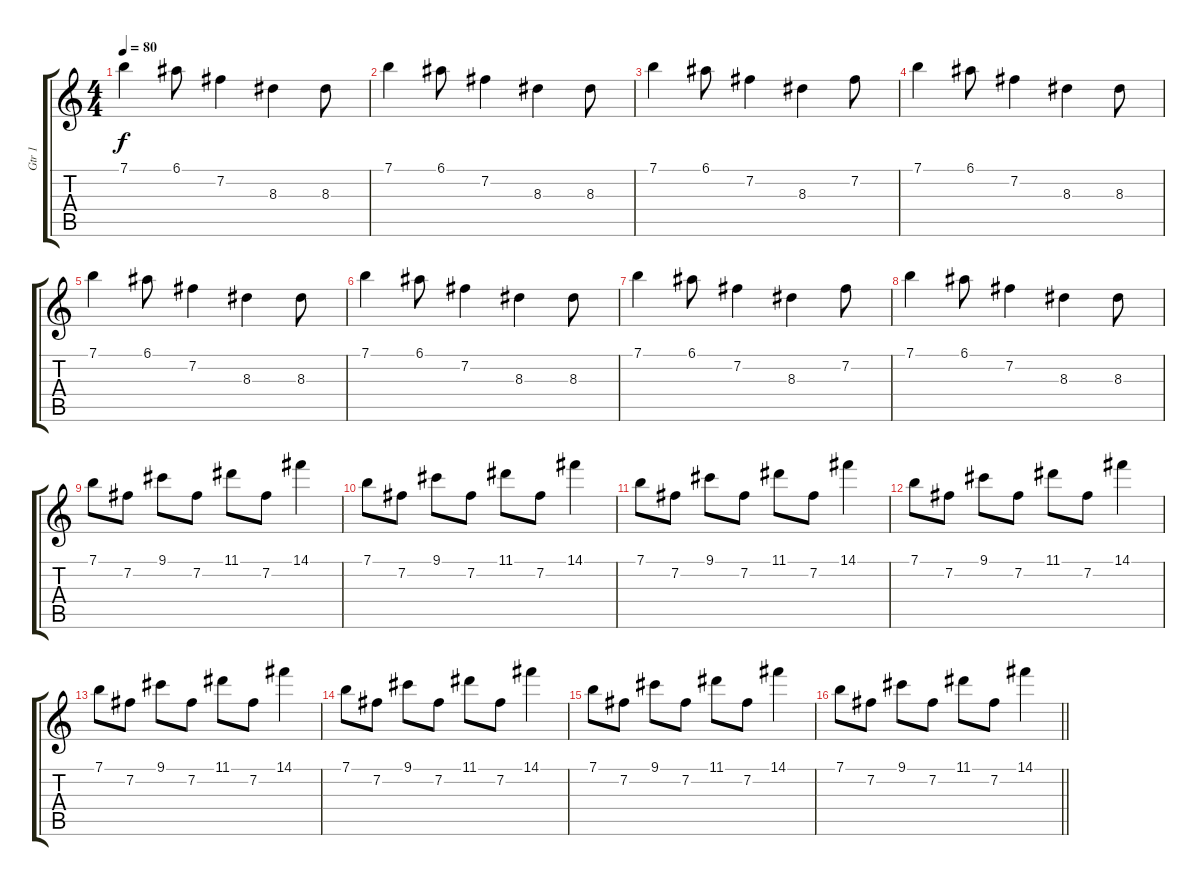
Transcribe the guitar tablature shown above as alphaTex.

\track ("Gtr 1" "Gtr 1") {instrument overdrivenguitar}
\staff {score tabs}
\tuning (E4 B3 G3 D3 A2 E2) {hide}
\ts (4 4)
\tempo 80
\clef g2
\ks c
7.1.4{dy f} 6.1.8 7.2.4 8.3.4 8.3.8 |
7.1.4 6.1.8 7.2.4 8.3.4 8.3.8 |
7.1.4 6.1.8 7.2.4 8.3.4 7.2.8 |
7.1.4 6.1.8 7.2.4 8.3.4 8.3.8 |
7.1.4 6.1.8 7.2.4 8.3.4 8.3.8 |
7.1.4 6.1.8 7.2.4 8.3.4 8.3.8 |
7.1.4 6.1.8 7.2.4 8.3.4 7.2.8 |
7.1.4 6.1.8 7.2.4 8.3.4 8.3.8 |
7.1.8 7.2.8 9.1.8 7.2.8 11.1.8 7.2.8 14.1.4 |
7.1.8 7.2.8 9.1.8 7.2.8 11.1.8 7.2.8 14.1.4 |
7.1.8 7.2.8 9.1.8 7.2.8 11.1.8 7.2.8 14.1.4 |
7.1.8 7.2.8 9.1.8 7.2.8 11.1.8 7.2.8 14.1.4 |
7.1.8 7.2.8 9.1.8 7.2.8 11.1.8 7.2.8 14.1.4 |
7.1.8 7.2.8 9.1.8 7.2.8 11.1.8 7.2.8 14.1.4 |
7.1.8 7.2.8 9.1.8 7.2.8 11.1.8 7.2.8 14.1.4 |
\barLineRight lightlight
7.1.8 7.2.8 9.1.8 7.2.8 11.1.8 7.2.8 14.1.4
